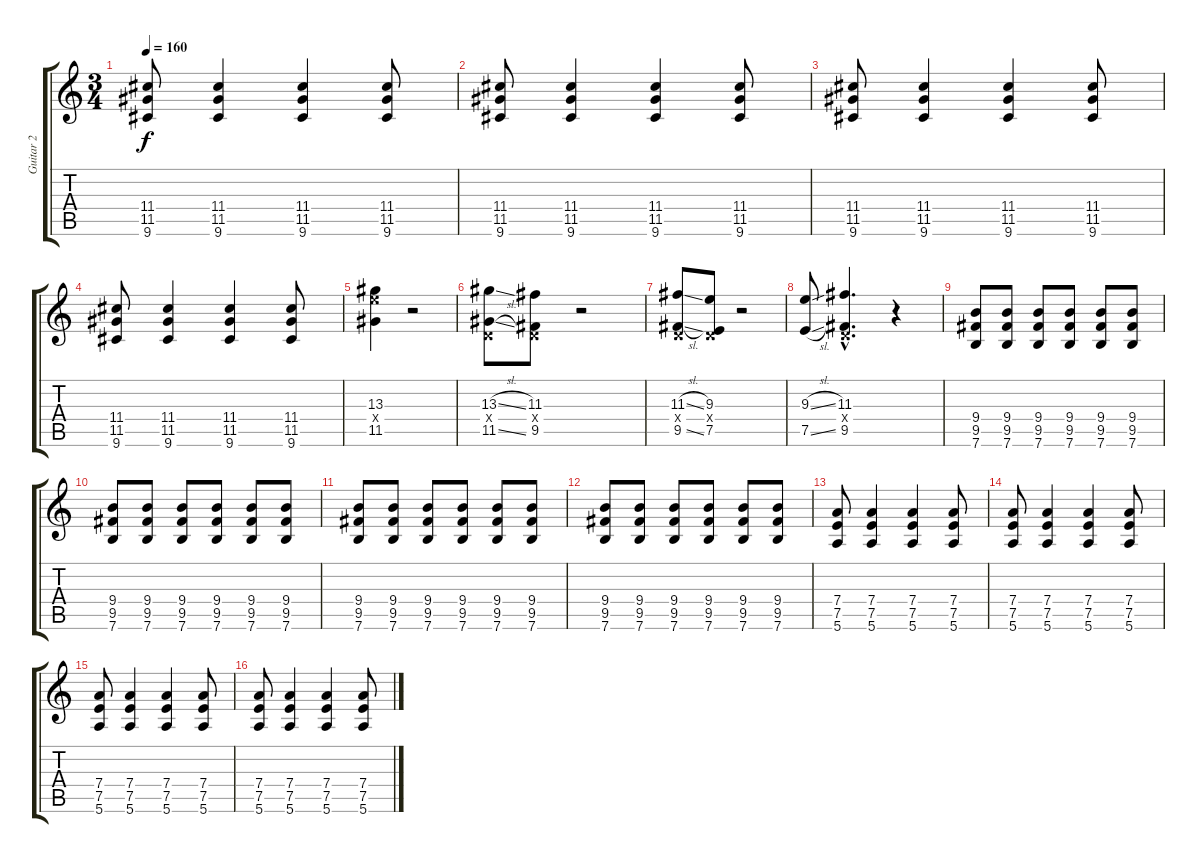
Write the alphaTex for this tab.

\track ("Guitar 2" "Guitar 2") {instrument distortionguitar}
\staff {score tabs}
\tuning (E4 B3 G3 D3 A2 E2) {hide}
\ts (3 4)
\tempo 160
\clef g2
\ks c
(11.4 11.5 9.6).8{dy f} (11.4 11.5 9.6).4 (11.4 11.5 9.6).4 (11.4 11.5 9.6).8 |
(11.4 11.5 9.6).8 (11.4 11.5 9.6).4 (11.4 11.5 9.6).4 (11.4 11.5 9.6).8 |
(11.4 11.5 9.6).8 (11.4 11.5 9.6).4 (11.4 11.5 9.6).4 (11.4 11.5 9.6).8 |
(11.4 11.5 9.6).8 (11.4 11.5 9.6).4 (11.4 11.5 9.6).4 (11.4 11.5 9.6).8 |
(13.3 14.4{x} 11.5).4 r.2 |
(13.3{sl} 0.4{x} 11.5{sl}).8 (11.3 0.4{x} 9.5).8 r.2 |
(11.3{sl} 0.4{x} 9.5{sl}).8 (9.3 0.4{x} 7.5).8 r.2 |
(9.3{sl} 7.5{sl}).8 (11.3{hac} 0.4{hac x} 9.5{hac}).4{d} r.4 |
(9.4 9.5 7.6).8 (9.4 9.5 7.6).8 (9.4 9.5 7.6).8 (9.4 9.5 7.6).8 (9.4 9.5 7.6).8 (9.4 9.5 7.6).8 |
(9.4 9.5 7.6).8 (9.4 9.5 7.6).8 (9.4 9.5 7.6).8 (9.4 9.5 7.6).8 (9.4 9.5 7.6).8 (9.4 9.5 7.6).8 |
(9.4 9.5 7.6).8 (9.4 9.5 7.6).8 (9.4 9.5 7.6).8 (9.4 9.5 7.6).8 (9.4 9.5 7.6).8 (9.4 9.5 7.6).8 |
(9.4 9.5 7.6).8 (9.4 9.5 7.6).8 (9.4 9.5 7.6).8 (9.4 9.5 7.6).8 (9.4 9.5 7.6).8 (9.4 9.5 7.6).8 |
(7.4 7.5 5.6).8 (7.4 7.5 5.6).4 (7.4 7.5 5.6).4 (7.4 7.5 5.6).8 |
(7.4 7.5 5.6).8 (7.4 7.5 5.6).4 (7.4 7.5 5.6).4 (7.4 7.5 5.6).8 |
(7.4 7.5 5.6).8 (7.4 7.5 5.6).4 (7.4 7.5 5.6).4 (7.4 7.5 5.6).8 |
(7.4 7.5 5.6).8 (7.4 7.5 5.6).4 (7.4 7.5 5.6).4 (7.4 7.5 5.6).8
